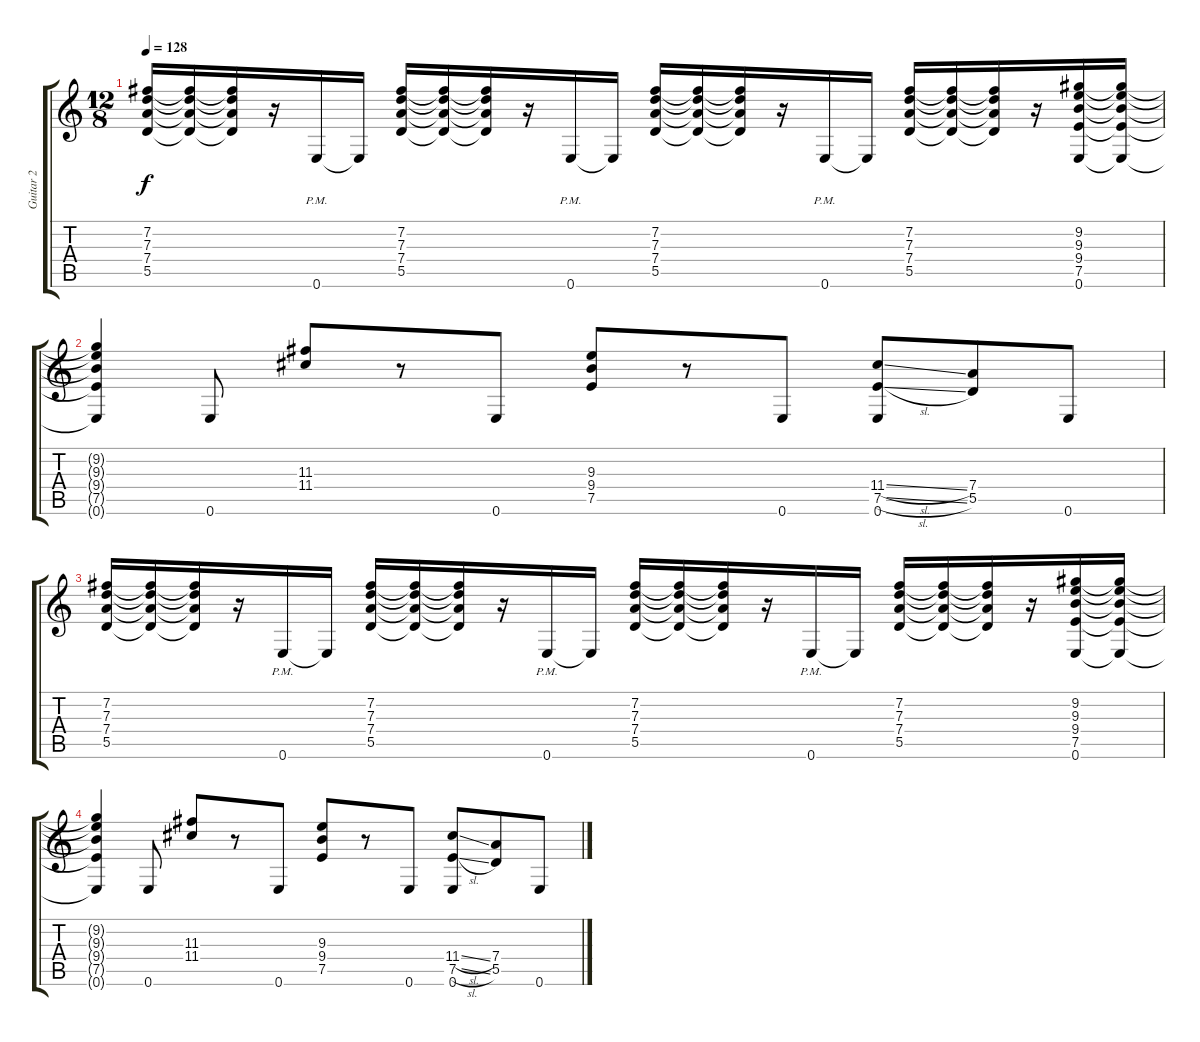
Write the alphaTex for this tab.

\track ("Guitar 2" "Guitar 2") {instrument overdrivenguitar}
\staff {score tabs}
\tuning (E4 B3 G3 D3 A2 E2) {hide}
\ts (12 8)
\tempo 128
\clef g2
\ks c
(7.2 7.3 7.4 5.5).16{dy f} (7.2{t} 7.3{t} 7.4{t} 5.5{t}).16 (7.2{t} 7.3{t} 7.4{t} 5.5{t}).16 r.16 0.6{pm}.16 0.6{t}.16 (7.2 7.3 7.4 5.5).16 (7.2{t} 7.3{t} 7.4{t} 5.5{t}).16 (7.2{t} 7.3{t} 7.4{t} 5.5{t}).16 r.16 0.6{pm}.16 0.6{t}.16 (7.2 7.3 7.4 5.5).16 (7.2{t} 7.3{t} 7.4{t} 5.5{t}).16 (7.2{t} 7.3{t} 7.4{t} 5.5{t}).16 r.16 0.6{pm}.16 0.6{t}.16 (7.2 7.3 7.4 5.5).16 (7.2{t} 7.3{t} 7.4{t} 5.5{t}).16 (7.2{t} 7.3{t} 7.4{t} 5.5{t}).16 r.16 (9.2 9.3 9.4 7.5 0.6).16 (9.2{t} 9.3{t} 9.4{t} 7.5{t} 0.6{t}).16 |
(9.2{t} 9.3{t} 9.4{t} 7.5{t} 0.6{t}).4 0.6.8 (11.3 11.4).8 r.8 0.6.8 (9.3 9.4 7.5).8 r.8 0.6.8 (11.4{sl} 7.5{sl} 0.6).8 (7.4 5.5).8 0.6.8 |
(7.2 7.3 7.4 5.5).16{volume 0} (7.2{t} 7.3{t} 7.4{t} 5.5{t}).16 (7.2{t} 7.3{t} 7.4{t} 5.5{t}).16 r.16 0.6{pm}.16 0.6{t}.16 (7.2 7.3 7.4 5.5).16 (7.2{t} 7.3{t} 7.4{t} 5.5{t}).16 (7.2{t} 7.3{t} 7.4{t} 5.5{t}).16 r.16 0.6{pm}.16 0.6{t}.16 (7.2 7.3 7.4 5.5).16 (7.2{t} 7.3{t} 7.4{t} 5.5{t}).16 (7.2{t} 7.3{t} 7.4{t} 5.5{t}).16 r.16 0.6{pm}.16 0.6{t}.16 (7.2 7.3 7.4 5.5).16 (7.2{t} 7.3{t} 7.4{t} 5.5{t}).16 (7.2{t} 7.3{t} 7.4{t} 5.5{t}).16 r.16 (9.2 9.3 9.4 7.5 0.6).16 (9.2{t} 9.3{t} 9.4{t} 7.5{t} 0.6{t}).16 |
(9.2{t} 9.3{t} 9.4{t} 7.5{t} 0.6{t}).4 0.6.8 (11.3 11.4).8 r.8 0.6.8 (9.3 9.4 7.5).8 r.8 0.6.8 (11.4{sl} 7.5{sl} 0.6).8 (7.4 5.5).8 0.6.8
